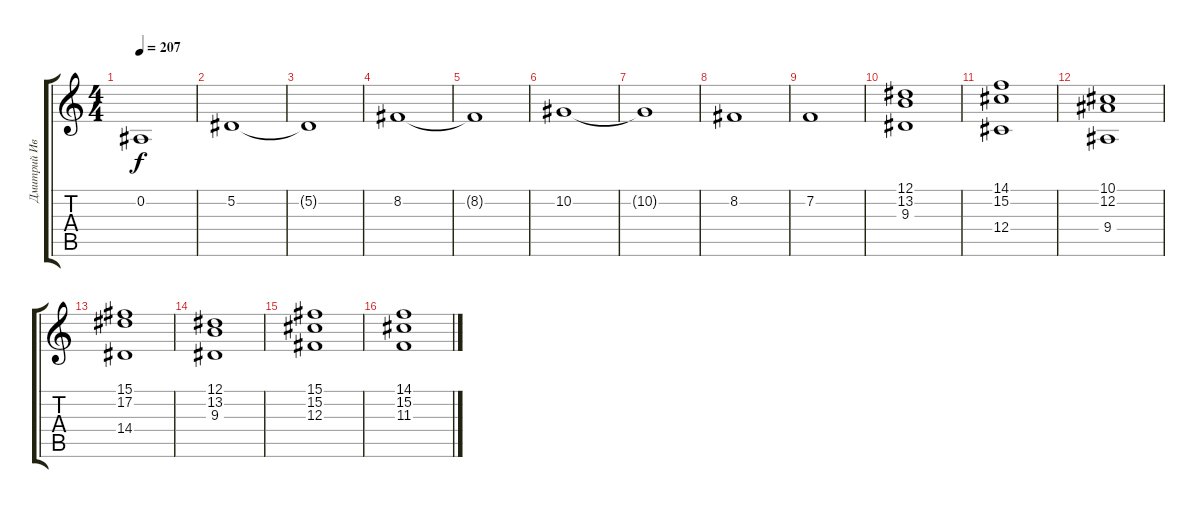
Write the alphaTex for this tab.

\track ("Дмитрий Иванов" "Дмитрий Ив") {instrument frenchhorn}
\staff {score tabs}
\tuning (Eb4 Bb3 Gb3 Db3 Ab2 Eb2) {hide}
\ts (4 4)
\tempo 207
\clef g2
\ks c
0.2.1{dy f} |
5.2.1 |
5.2{t}.1 |
8.2.1 |
8.2{t}.1 |
10.2.1 |
10.2{t}.1 |
8.2.1 |
7.2.1 |
(12.1 13.2 9.3).1{volume 10 instrument stringensemble1} |
(14.1 15.2 12.4).1 |
(10.1 12.2 9.4).1 |
(15.1 17.2 14.4).1 |
(12.1 13.2 9.3).1 |
(15.1 15.2 12.3).1 |
(14.1 15.2 11.3).1
